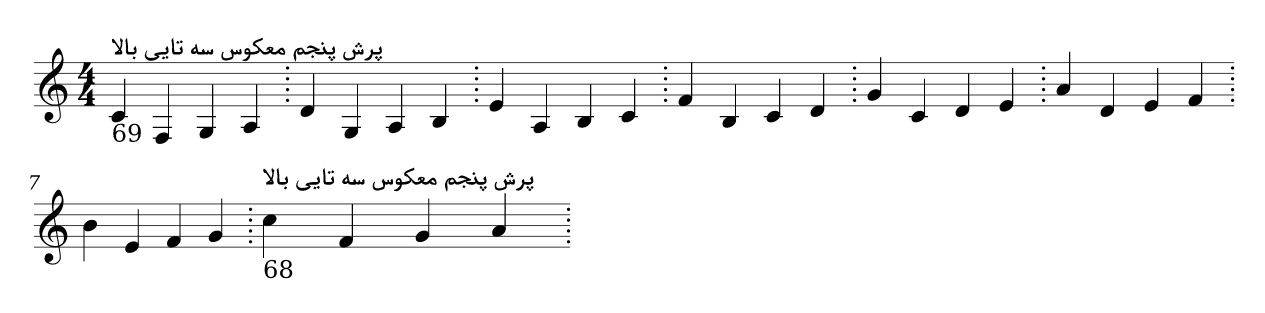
**kern
*part1
*staff1
!!LO:LB:g=z
*clefG2
*k[]
*C:
*M4/4
=1
!LO:TX:b:t=69
!LO:TX:a:t=پرش پنجم معکوس سه تایی بالا
4ci/
4Fi/
4Gi/
4Ai/
=2.
*k[]
*C:
4di/
4Gi/
4Ai/
4Bi/
=3.
*k[]
*C:
4ei/
4Ai/
4Bi/
4ci/
!!LO:LB:g=z
=4.
*k[]
*C:
4fi/
4Bi/
4ci/
4di/
=5.
*k[]
*C:
4gi/
4ci/
4di/
4ei/
=6.
*k[]
*C:
4ai/
4di/
4ei/
4fi/
=7.
*k[]
*C:
4bi\
4ei/
4fi/
4gi/
!!LO:LB:g=z
=8.
*k[]
*C:
!LO:TX:b:t=68
!LO:TX:a:t=پرش پنجم معکوس سه تایی بالا
4cci\
4fi/
4gi/
4ai/
=.
*-
